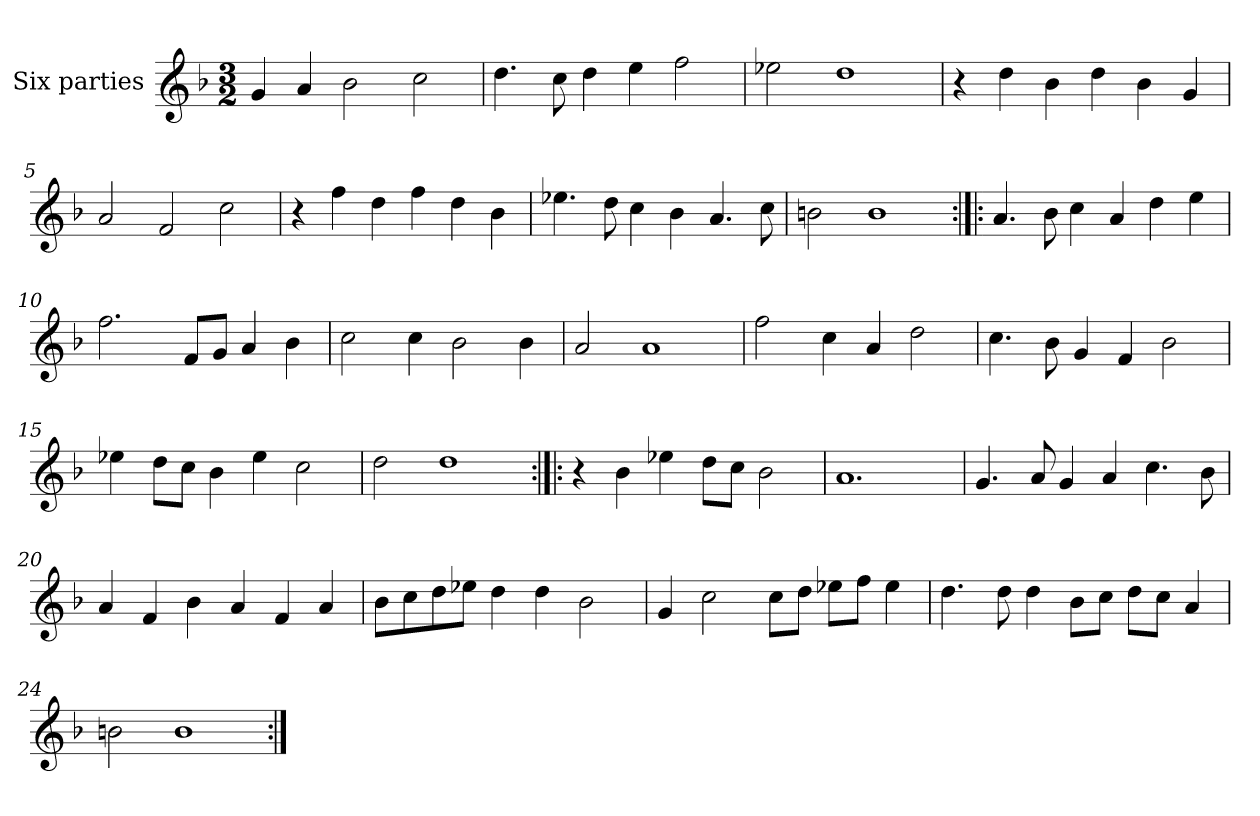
**kern
*part1
*staff1
*I"Six parties
*clefG2
*k[b-]
*M3/2
*MM180
=1
4g/
4a/
2b-\
2cc\
=2
4.dd\
8cc\
4dd\
4ee\
2ff\
=3
2ee-X\
1dd
=4
4r
4dd\
4b-\
4dd\
4b-\
4g/
=5
2a/
2f/
2cc\
=6
4r
4ff\
4dd\
4ff\
4dd\
4b-\
=7
4.ee-X\
8dd\
4cc\
4b-\
4.a/
8cc\
=8
2bn\
1b
=9:|!|:
4.a/
8b-\
4cc\
4a/
4dd\
4ee\
=10
2.ff\
8f/L
8g/J
4a/
4b-\
=11
2cc\
4cc\
2b-\
4b-\
=12
2a/
1a
=13
2ff\
4cc\
4a/
2dd\
=14
4.cc\
8b-\
4g/
4f/
2b-\
=15
4ee-X\
8dd\L
8cc\J
4b-\
4ee-\
2cc\
=16
2dd\
1dd
=17:|!|:
4r
4b-\
4ee-X\
8dd\L
8cc\J
2b-\
=18
1.a
=19
4.g/
8a/
4g/
4a/
4.cc\
8b-\
=20
4a/
4f/
4b-\
4a/
4f/
4a/
=21
8b-\L
8cc\
8dd\
8ee-X\J
4dd\
4dd\
2b-\
=22
4g/
2cc\
8cc\L
8dd\J
8ee-X\L
8ff\J
4ee-\
=23
4.dd\
8dd\
4dd\
8b-\L
8cc\J
8dd\L
8cc\J
4a/
=24
2bn\
1b
=:|!
*-
